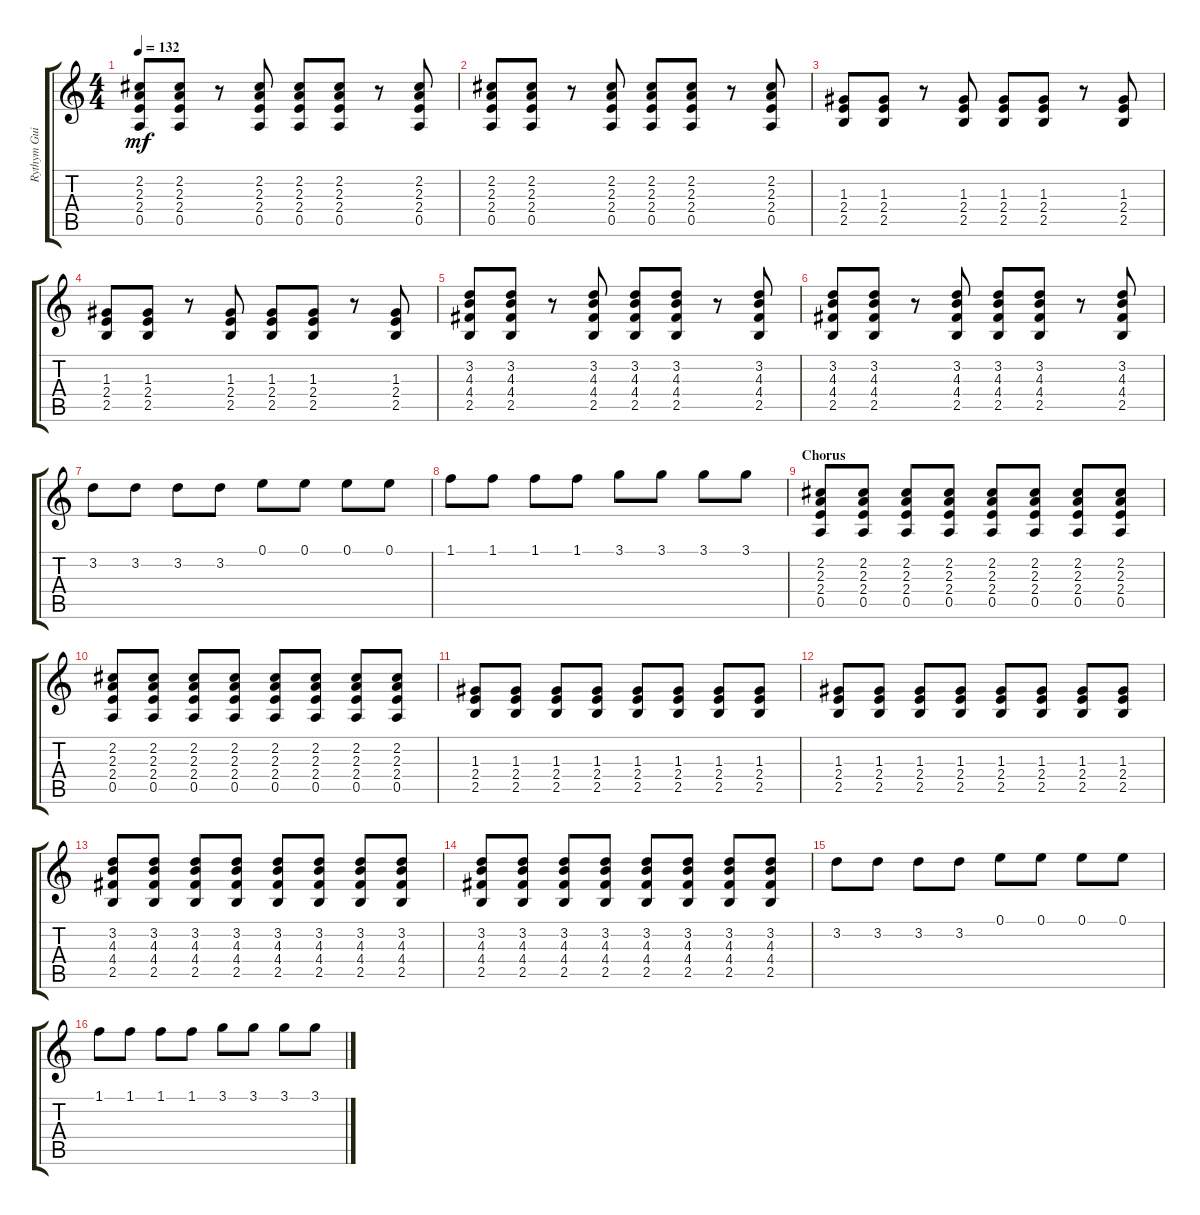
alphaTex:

\track ("Rythym Guitar" "Rythym Gui") {instrument acousticguitarsteel}
\staff {score tabs}
\tuning (E4 B3 G3 D3 A2 E2) {hide}
\ts (4 4)
\tempo 132
\clef g2
\ks c
(2.2 2.3 2.4 0.5).8{dy mf} (2.2 2.3 2.4 0.5).8 r.8 (2.2 2.3 2.4 0.5).8 (2.2 2.3 2.4 0.5).8 (2.2 2.3 2.4 0.5).8 r.8 (2.2 2.3 2.4 0.5).8 |
(2.2 2.3 2.4 0.5).8 (2.2 2.3 2.4 0.5).8 r.8 (2.2 2.3 2.4 0.5).8 (2.2 2.3 2.4 0.5).8 (2.2 2.3 2.4 0.5).8 r.8 (2.2 2.3 2.4 0.5).8 |
(1.3 2.4 2.5).8 (1.3 2.4 2.5).8 r.8 (1.3 2.4 2.5).8 (1.3 2.4 2.5).8 (1.3 2.4 2.5).8 r.8 (1.3 2.4 2.5).8 |
(1.3 2.4 2.5).8 (1.3 2.4 2.5).8 r.8 (1.3 2.4 2.5).8 (1.3 2.4 2.5).8 (1.3 2.4 2.5).8 r.8 (1.3 2.4 2.5).8 |
(3.2 4.3 4.4 2.5).8 (3.2 4.3 4.4 2.5).8 r.8 (3.2 4.3 4.4 2.5).8 (3.2 4.3 4.4 2.5).8 (3.2 4.3 4.4 2.5).8 r.8 (3.2 4.3 4.4 2.5).8 |
(3.2 4.3 4.4 2.5).8 (3.2 4.3 4.4 2.5).8 r.8 (3.2 4.3 4.4 2.5).8 (3.2 4.3 4.4 2.5).8 (3.2 4.3 4.4 2.5).8 r.8 (3.2 4.3 4.4 2.5).8 |
3.2.8 3.2.8 3.2.8 3.2.8 0.1.8 0.1.8 0.1.8 0.1.8 |
1.1.8 1.1.8 1.1.8 1.1.8 3.1.8 3.1.8 3.1.8 3.1.8 |
\section ("" "Chorus")
(2.2 2.3 2.4 0.5).8 (2.2 2.3 2.4 0.5).8 (2.2 2.3 2.4 0.5).8 (2.2 2.3 2.4 0.5).8 (2.2 2.3 2.4 0.5).8 (2.2 2.3 2.4 0.5).8 (2.2 2.3 2.4 0.5).8 (2.2 2.3 2.4 0.5).8 |
(2.2 2.3 2.4 0.5).8 (2.2 2.3 2.4 0.5).8 (2.2 2.3 2.4 0.5).8 (2.2 2.3 2.4 0.5).8 (2.2 2.3 2.4 0.5).8 (2.2 2.3 2.4 0.5).8 (2.2 2.3 2.4 0.5).8 (2.2 2.3 2.4 0.5).8 |
(1.3 2.4 2.5).8 (1.3 2.4 2.5).8 (1.3 2.4 2.5).8 (1.3 2.4 2.5).8 (1.3 2.4 2.5).8 (1.3 2.4 2.5).8 (1.3 2.4 2.5).8 (1.3 2.4 2.5).8 |
(1.3 2.4 2.5).8 (1.3 2.4 2.5).8 (1.3 2.4 2.5).8 (1.3 2.4 2.5).8 (1.3 2.4 2.5).8 (1.3 2.4 2.5).8 (1.3 2.4 2.5).8 (1.3 2.4 2.5).8 |
(3.2 4.3 4.4 2.5).8 (3.2 4.3 4.4 2.5).8 (3.2 4.3 4.4 2.5).8 (3.2 4.3 4.4 2.5).8 (3.2 4.3 4.4 2.5).8 (3.2 4.3 4.4 2.5).8 (3.2 4.3 4.4 2.5).8 (3.2 4.3 4.4 2.5).8 |
(3.2 4.3 4.4 2.5).8 (3.2 4.3 4.4 2.5).8 (3.2 4.3 4.4 2.5).8 (3.2 4.3 4.4 2.5).8 (3.2 4.3 4.4 2.5).8 (3.2 4.3 4.4 2.5).8 (3.2 4.3 4.4 2.5).8 (3.2 4.3 4.4 2.5).8 |
3.2.8 3.2.8 3.2.8 3.2.8 0.1.8 0.1.8 0.1.8 0.1.8 |
1.1.8 1.1.8 1.1.8 1.1.8 3.1.8 3.1.8 3.1.8 3.1.8
